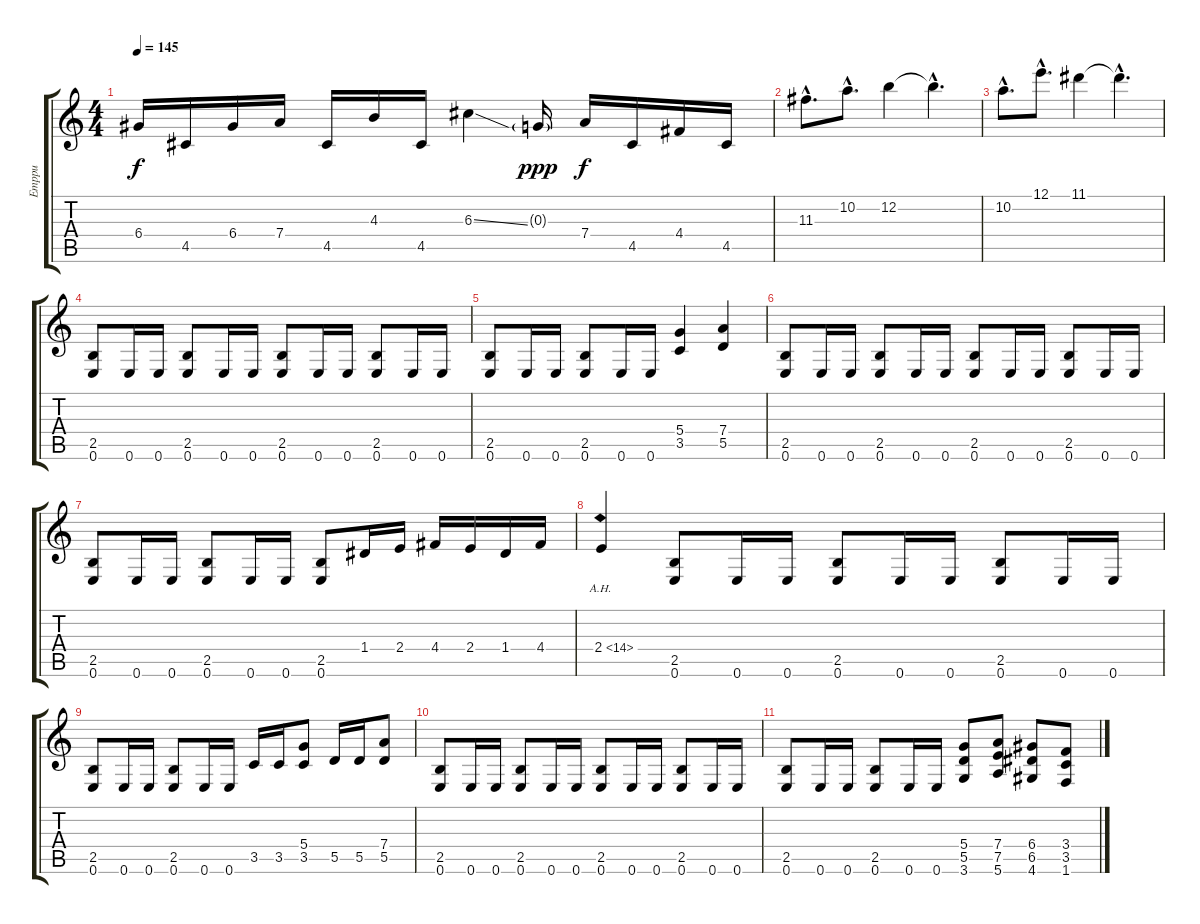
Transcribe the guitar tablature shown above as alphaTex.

\track ("Emppu" "Emppu") {instrument overdrivenguitar}
\staff {score tabs}
\tuning (E4 B3 G3 D3 A2 E2) {hide}
\ts (4 4)
\tempo 145
\clef g2
\ks c
6.4.16{dy f} 4.5.16 6.4.16 7.4.16 4.5.16 4.3.16 4.5.16 6.3{ss}.4 0.3{g}.16{dy ppp} 7.4.16{dy f} 4.5.16 4.4.16 4.5.16 |
11.3{hac}.8{d} 10.2{hac}.8{d} 12.2.4 12.2{hac t}.4{d} |
10.2{hac}.8{d} 12.1{hac}.8{d} 11.1.4 11.1{hac t}.4{d} |
(2.5 0.6).8 0.6.16 0.6.16 (2.5 0.6).8 0.6.16 0.6.16 (2.5 0.6).8 0.6.16 0.6.16 (2.5 0.6).8 0.6.16 0.6.16 |
(2.5 0.6).8 0.6.16 0.6.16 (2.5 0.6).8 0.6.16 0.6.16 (5.4 3.5).4 (7.4 5.5).4 |
(2.5 0.6).8 0.6.16 0.6.16 (2.5 0.6).8 0.6.16 0.6.16 (2.5 0.6).8 0.6.16 0.6.16 (2.5 0.6).8 0.6.16 0.6.16 |
(2.5 0.6).8 0.6.16 0.6.16 (2.5 0.6).8 0.6.16 0.6.16 (2.5 0.6).8 1.4.16 2.4.16 4.4.16 2.4.16 1.4.16 4.4.16 |
2.4{ah 12}.4 (2.5 0.6).8 0.6.16 0.6.16 (2.5 0.6).8 0.6.16 0.6.16 (2.5 0.6).8 0.6.16 0.6.16 |
(2.5 0.6).8 0.6.16 0.6.16 (2.5 0.6).8 0.6.16 0.6.16 3.5.16 3.5.16 (5.4 3.5).8 5.5.16 5.5.16 (7.4 5.5).8 |
(2.5 0.6).8 0.6.16 0.6.16 (2.5 0.6).8 0.6.16 0.6.16 (2.5 0.6).8 0.6.16 0.6.16 (2.5 0.6).8 0.6.16 0.6.16 |
(2.5 0.6).8 0.6.16 0.6.16 (2.5 0.6).8 0.6.16 0.6.16 (5.4 5.5 3.6).8 (7.4 7.5 5.6).8 (6.4 6.5 4.6).8 (3.4 3.5 1.6).8
